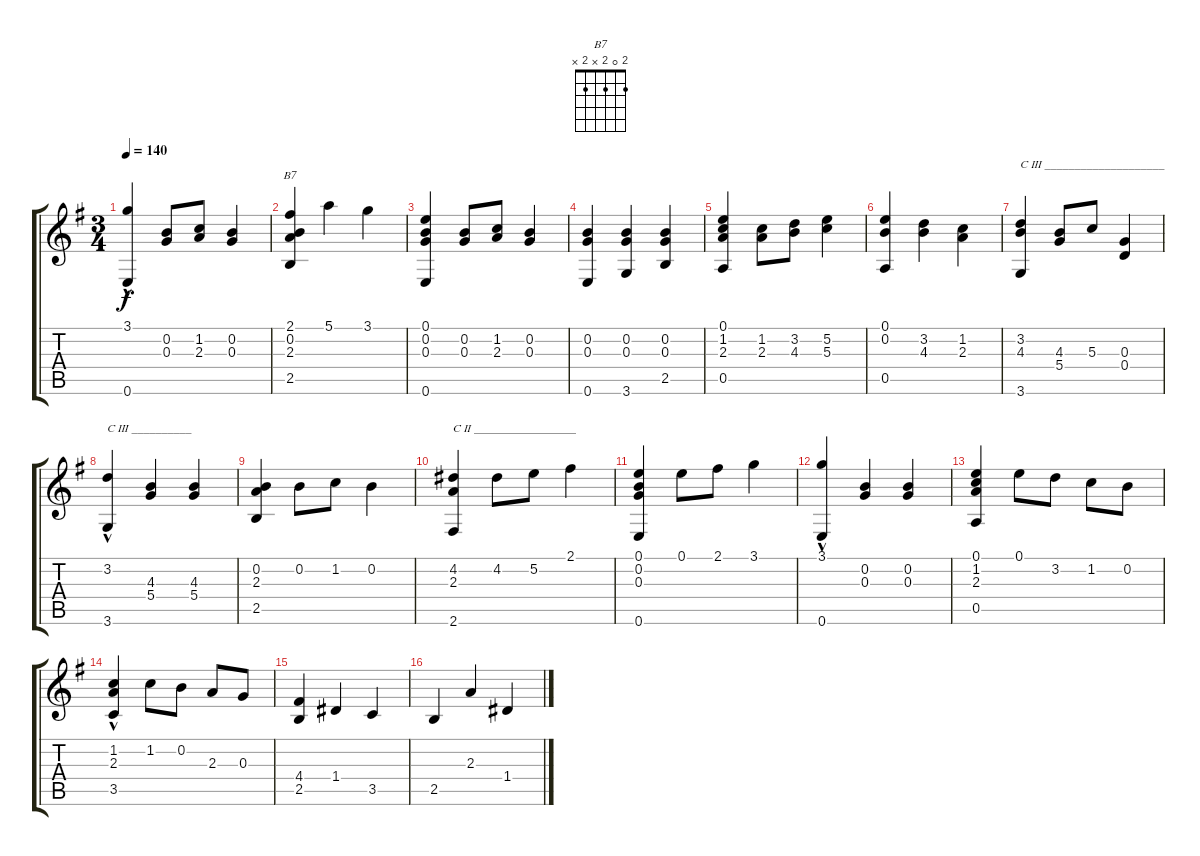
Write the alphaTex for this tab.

\track "" {instrument acousticguitarnylon}
\staff {score tabs}
\tuning (E4 B3 G3 D3 A2 E2) {hide}
\chord ("B7" 2 0 2 x 2 x)
\ts (3 4)
\tempo 140
\clef g2
\ks g
(3.1{hac} 0.6).4{dy f} (0.2 0.3).8 (1.2 2.3).8 (0.2 0.3).4 |
(2.1 0.2 2.3 2.5).4{ch "B7"} 5.1.4 3.1.4 |
(0.1 0.2 0.3 0.6).4 (0.2 0.3).8 (1.2 2.3).8 (0.2 0.3).4 |
(0.2 0.3 0.6).4 (0.2 0.3 3.6).4 (0.2 0.3 2.5).4 |
(0.1 1.2 2.3 0.5).4 (1.2 2.3).8 (3.2 4.3).8 (5.2 5.3).4 |
(0.1 0.2 0.5).4 (3.2 4.3).4 (1.2 2.3).4 |
(3.2 4.3 3.6).4{txt "C III ____________________"} (4.3 5.4).8 5.3.8 (0.3 0.4).4 |
(3.2{hac} 3.6).4{txt "C III __________"} (4.3 5.4).4 (4.3 5.4).4 |
(0.2 2.3 2.5).4 0.2.8 1.2.8 0.2.4 |
(4.2 2.3 2.6).4{txt "C II _________________"} 4.2.8 5.2.8 2.1.4 |
(0.1 0.2 0.3 0.6).4 0.1.8 2.1.8 3.1.4 |
(3.1{hac} 0.6).4 (0.2 0.3).4 (0.2 0.3).4 |
(0.1 1.2 2.3 0.5).4 0.1.8 3.2.8 1.2.8 0.2.8 |
(1.2 2.3 3.5{hac}).4 1.2.8 0.2.8 2.3.8 0.3.8 |
(4.4 2.5).4 1.4.4 3.5.4 |
2.5.4 2.3.4 1.4.4
